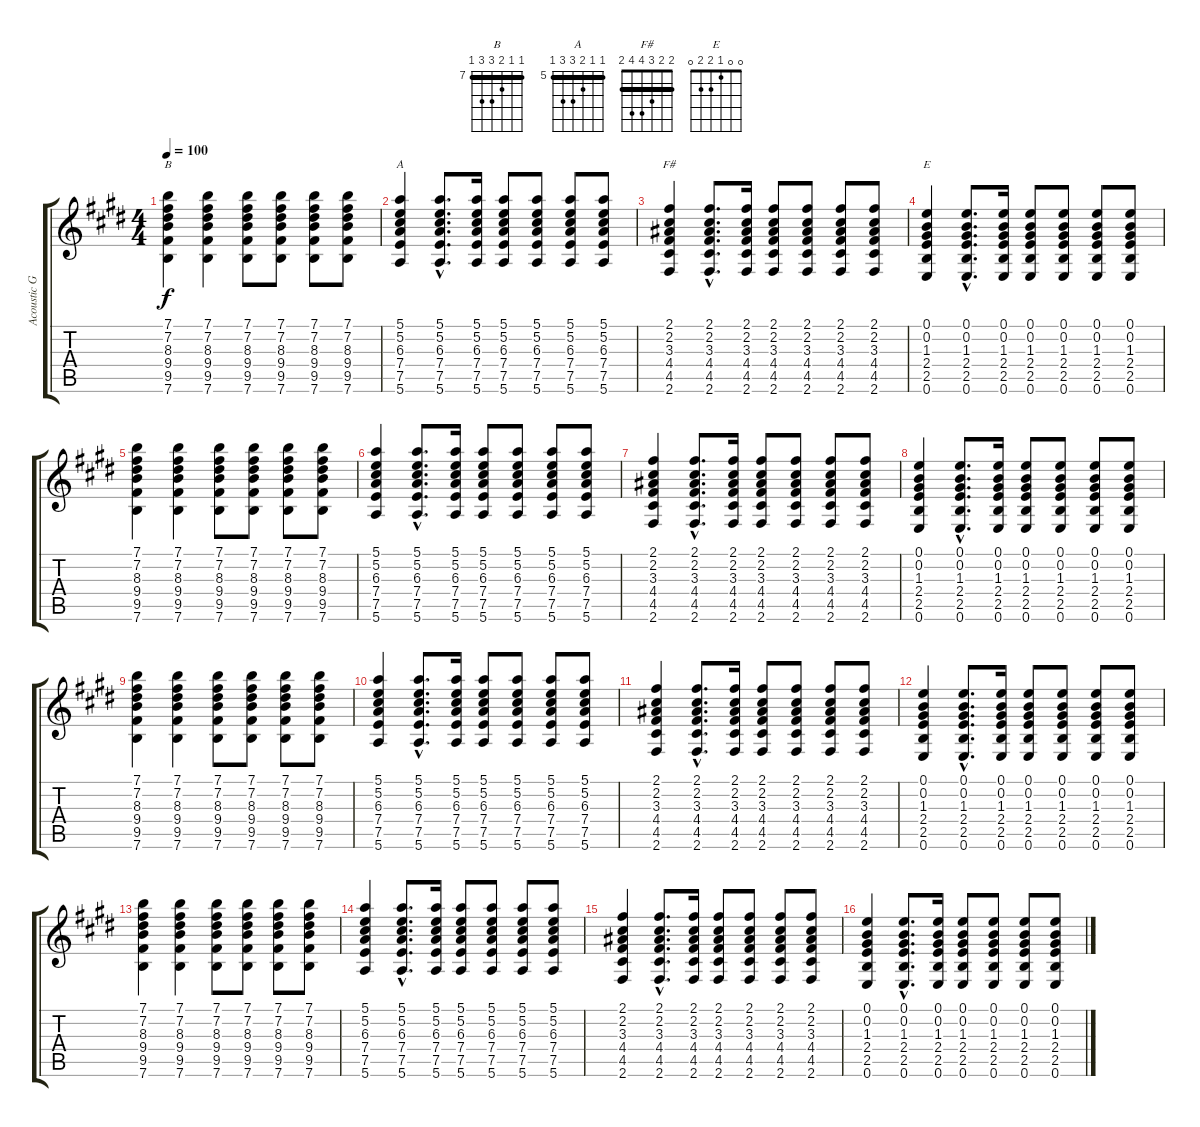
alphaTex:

\track ("Acoustic Guitar" "Acoustic G") {instrument acousticguitarsteel}
\staff {score tabs}
\tuning (E4 B3 G3 D3 A2 E2) {hide}
\chord ("B" 7 7 8 9 9 7) {firstfret 7 barre 7}
\chord ("A" 5 5 6 7 7 5) {firstfret 5 barre 5}
\chord ("F#" 2 2 3 4 4 2) {barre 2}
\chord ("E" 0 0 1 2 2 0)
\ts (4 4)
\tempo 100
\clef g2
\ks e
(7.1 7.2 8.3 9.4 9.5 7.6).4{ch "B" dy f} (7.1 7.2 8.3 9.4 9.5 7.6).4 (7.1 7.2 8.3 9.4 9.5 7.6).8 (7.1 7.2 8.3 9.4 9.5 7.6).8 (7.1 7.2 8.3 9.4 9.5 7.6).8 (7.1 7.2 8.3 9.4 9.5 7.6).8 |
(5.1 5.2 6.3 7.4 7.5 5.6).4{ch "A"} (5.1{hac} 5.2{hac} 6.3{hac} 7.4{hac} 7.5{hac} 5.6{hac}).8{d} (5.1 5.2 6.3 7.4 7.5 5.6).16 (5.1 5.2 6.3 7.4 7.5 5.6).8 (5.1 5.2 6.3 7.4 7.5 5.6).8 (5.1 5.2 6.3 7.4 7.5 5.6).8 (5.1 5.2 6.3 7.4 7.5 5.6).8 |
(2.1 2.2 3.3 4.4 4.5 2.6).4{ch "F#"} (2.1{hac} 2.2{hac} 3.3{hac} 4.4{hac} 4.5{hac} 2.6{hac}).8{d} (2.1 2.2 3.3 4.4 4.5 2.6).16 (2.1 2.2 3.3 4.4 4.5 2.6).8 (2.1 2.2 3.3 4.4 4.5 2.6).8 (2.1 2.2 3.3 4.4 4.5 2.6).8 (2.1 2.2 3.3 4.4 4.5 2.6).8 |
(0.1 0.2 1.3 2.4 2.5 0.6).4{ch "E"} (0.1{hac} 0.2{hac} 1.3{hac} 2.4{hac} 2.5{hac} 0.6{hac}).8{d} (0.1 0.2 1.3 2.4 2.5 0.6).16 (0.1 0.2 1.3 2.4 2.5 0.6).8 (0.1 0.2 1.3 2.4 2.5 0.6).8 (0.1 0.2 1.3 2.4 2.5 0.6).8 (0.1 0.2 1.3 2.4 2.5 0.6).8 |
(7.1 7.2 8.3 9.4 9.5 7.6).4 (7.1 7.2 8.3 9.4 9.5 7.6).4 (7.1 7.2 8.3 9.4 9.5 7.6).8 (7.1 7.2 8.3 9.4 9.5 7.6).8 (7.1 7.2 8.3 9.4 9.5 7.6).8 (7.1 7.2 8.3 9.4 9.5 7.6).8 |
(5.1 5.2 6.3 7.4 7.5 5.6).4 (5.1{hac} 5.2{hac} 6.3{hac} 7.4{hac} 7.5{hac} 5.6{hac}).8{d} (5.1 5.2 6.3 7.4 7.5 5.6).16 (5.1 5.2 6.3 7.4 7.5 5.6).8 (5.1 5.2 6.3 7.4 7.5 5.6).8 (5.1 5.2 6.3 7.4 7.5 5.6).8 (5.1 5.2 6.3 7.4 7.5 5.6).8 |
(2.1 2.2 3.3 4.4 4.5 2.6).4 (2.1{hac} 2.2{hac} 3.3{hac} 4.4{hac} 4.5{hac} 2.6{hac}).8{d} (2.1 2.2 3.3 4.4 4.5 2.6).16 (2.1 2.2 3.3 4.4 4.5 2.6).8 (2.1 2.2 3.3 4.4 4.5 2.6).8 (2.1 2.2 3.3 4.4 4.5 2.6).8 (2.1 2.2 3.3 4.4 4.5 2.6).8 |
(0.1 0.2 1.3 2.4 2.5 0.6).4 (0.1{hac} 0.2{hac} 1.3{hac} 2.4{hac} 2.5{hac} 0.6{hac}).8{d} (0.1 0.2 1.3 2.4 2.5 0.6).16 (0.1 0.2 1.3 2.4 2.5 0.6).8 (0.1 0.2 1.3 2.4 2.5 0.6).8 (0.1 0.2 1.3 2.4 2.5 0.6).8 (0.1 0.2 1.3 2.4 2.5 0.6).8 |
(7.1 7.2 8.3 9.4 9.5 7.6).4 (7.1 7.2 8.3 9.4 9.5 7.6).4 (7.1 7.2 8.3 9.4 9.5 7.6).8 (7.1 7.2 8.3 9.4 9.5 7.6).8 (7.1 7.2 8.3 9.4 9.5 7.6).8 (7.1 7.2 8.3 9.4 9.5 7.6).8 |
(5.1 5.2 6.3 7.4 7.5 5.6).4 (5.1{hac} 5.2{hac} 6.3{hac} 7.4{hac} 7.5{hac} 5.6{hac}).8{d} (5.1 5.2 6.3 7.4 7.5 5.6).16 (5.1 5.2 6.3 7.4 7.5 5.6).8 (5.1 5.2 6.3 7.4 7.5 5.6).8 (5.1 5.2 6.3 7.4 7.5 5.6).8 (5.1 5.2 6.3 7.4 7.5 5.6).8 |
(2.1 2.2 3.3 4.4 4.5 2.6).4 (2.1{hac} 2.2{hac} 3.3{hac} 4.4{hac} 4.5{hac} 2.6{hac}).8{d} (2.1 2.2 3.3 4.4 4.5 2.6).16 (2.1 2.2 3.3 4.4 4.5 2.6).8 (2.1 2.2 3.3 4.4 4.5 2.6).8 (2.1 2.2 3.3 4.4 4.5 2.6).8 (2.1 2.2 3.3 4.4 4.5 2.6).8 |
(0.1 0.2 1.3 2.4 2.5 0.6).4 (0.1{hac} 0.2{hac} 1.3{hac} 2.4{hac} 2.5{hac} 0.6{hac}).8{d} (0.1 0.2 1.3 2.4 2.5 0.6).16 (0.1 0.2 1.3 2.4 2.5 0.6).8 (0.1 0.2 1.3 2.4 2.5 0.6).8 (0.1 0.2 1.3 2.4 2.5 0.6).8 (0.1 0.2 1.3 2.4 2.5 0.6).8 |
(7.1 7.2 8.3 9.4 9.5 7.6).4 (7.1 7.2 8.3 9.4 9.5 7.6).4 (7.1 7.2 8.3 9.4 9.5 7.6).8 (7.1 7.2 8.3 9.4 9.5 7.6).8 (7.1 7.2 8.3 9.4 9.5 7.6).8 (7.1 7.2 8.3 9.4 9.5 7.6).8 |
(5.1 5.2 6.3 7.4 7.5 5.6).4 (5.1{hac} 5.2{hac} 6.3{hac} 7.4{hac} 7.5{hac} 5.6{hac}).8{d} (5.1 5.2 6.3 7.4 7.5 5.6).16 (5.1 5.2 6.3 7.4 7.5 5.6).8 (5.1 5.2 6.3 7.4 7.5 5.6).8 (5.1 5.2 6.3 7.4 7.5 5.6).8 (5.1 5.2 6.3 7.4 7.5 5.6).8 |
(2.1 2.2 3.3 4.4 4.5 2.6).4 (2.1{hac} 2.2{hac} 3.3{hac} 4.4{hac} 4.5{hac} 2.6{hac}).8{d} (2.1 2.2 3.3 4.4 4.5 2.6).16 (2.1 2.2 3.3 4.4 4.5 2.6).8 (2.1 2.2 3.3 4.4 4.5 2.6).8 (2.1 2.2 3.3 4.4 4.5 2.6).8 (2.1 2.2 3.3 4.4 4.5 2.6).8 |
(0.1 0.2 1.3 2.4 2.5 0.6).4 (0.1{hac} 0.2{hac} 1.3{hac} 2.4{hac} 2.5{hac} 0.6{hac}).8{d} (0.1 0.2 1.3 2.4 2.5 0.6).16 (0.1 0.2 1.3 2.4 2.5 0.6).8 (0.1 0.2 1.3 2.4 2.5 0.6).8 (0.1 0.2 1.3 2.4 2.5 0.6).8 (0.1 0.2 1.3 2.4 2.5 0.6).8
